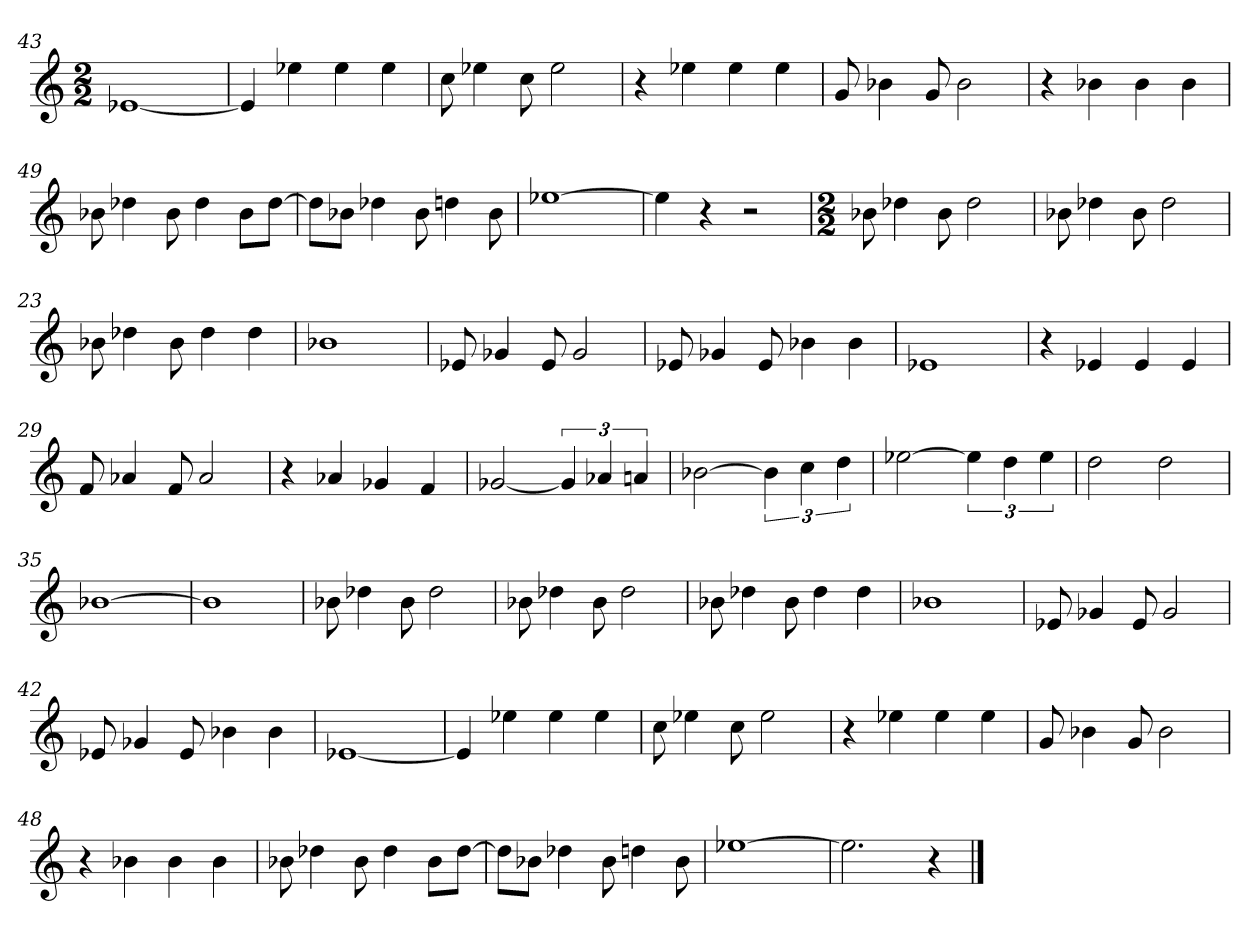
**kern
*part1
*staff1
*M2/2
=43
[1e-X
=44
4e-]
4ee-X
4ee-
4ee-
=45
8cc
4ee-X
8cc
2ee-
=46
4r
4ee-X
4ee-
4ee-
=47
8g
4b-X
8g
2b-
=48
4r
4b-X
4b-
4b-
=49
8b-X
4dd-X
8b-
4dd-
8b-L
[8dd-J
=50
8dd-L]
8b-XJ
4dd-X
8b-
4ddn
8b-
=51
[1ee-X
=52
4ee-]
4r
2r
=21
*M2/2
8b-X
4dd-X
8b-
2dd-
=22
8b-X
4dd-X
8b-
2dd-
=23
8b-X
4dd-X
8b-
4dd-
4dd-
=24
1b-X
=25
8e-X
4g-X
8e-
2g-
=26
8e-X
4g-X
8e-
4b-X
4b-
=27
1e-X
=28
4r
4e-X
4e-
4e-
=29
8f
4a-X
8f
2a-
=30
4r
4a-X
4g-X
4f
=31
[2g-X
6g-]
6a-X
6an
=32
[2b-X
6b-]
6cc
6dd
=33
[2ee-X
6ee-]
6dd
6ee-
=34
2dd
2dd
=35
[1b-X
=36
1b-]
=37
8b-X
4dd-X
8b-
2dd-
=38
8b-X
4dd-X
8b-
2dd-
=39
8b-X
4dd-X
8b-
4dd-
4dd-
=40
1b-X
=41
8e-X
4g-X
8e-
2g-
=42
8e-X
4g-X
8e-
4b-X
4b-
=43
[1e-X
=44
4e-]
4ee-X
4ee-
4ee-
=45
8cc
4ee-X
8cc
2ee-
=46
4r
4ee-X
4ee-
4ee-
=47
8g
4b-X
8g
2b-
=48
4r
4b-X
4b-
4b-
=49
8b-X
4dd-X
8b-
4dd-
8b-L
[8dd-J
=50
8dd-L]
8b-XJ
4dd-X
8b-
4ddn
8b-
=51
[1ee-X
=52
2.ee-]
4r
==
*-
